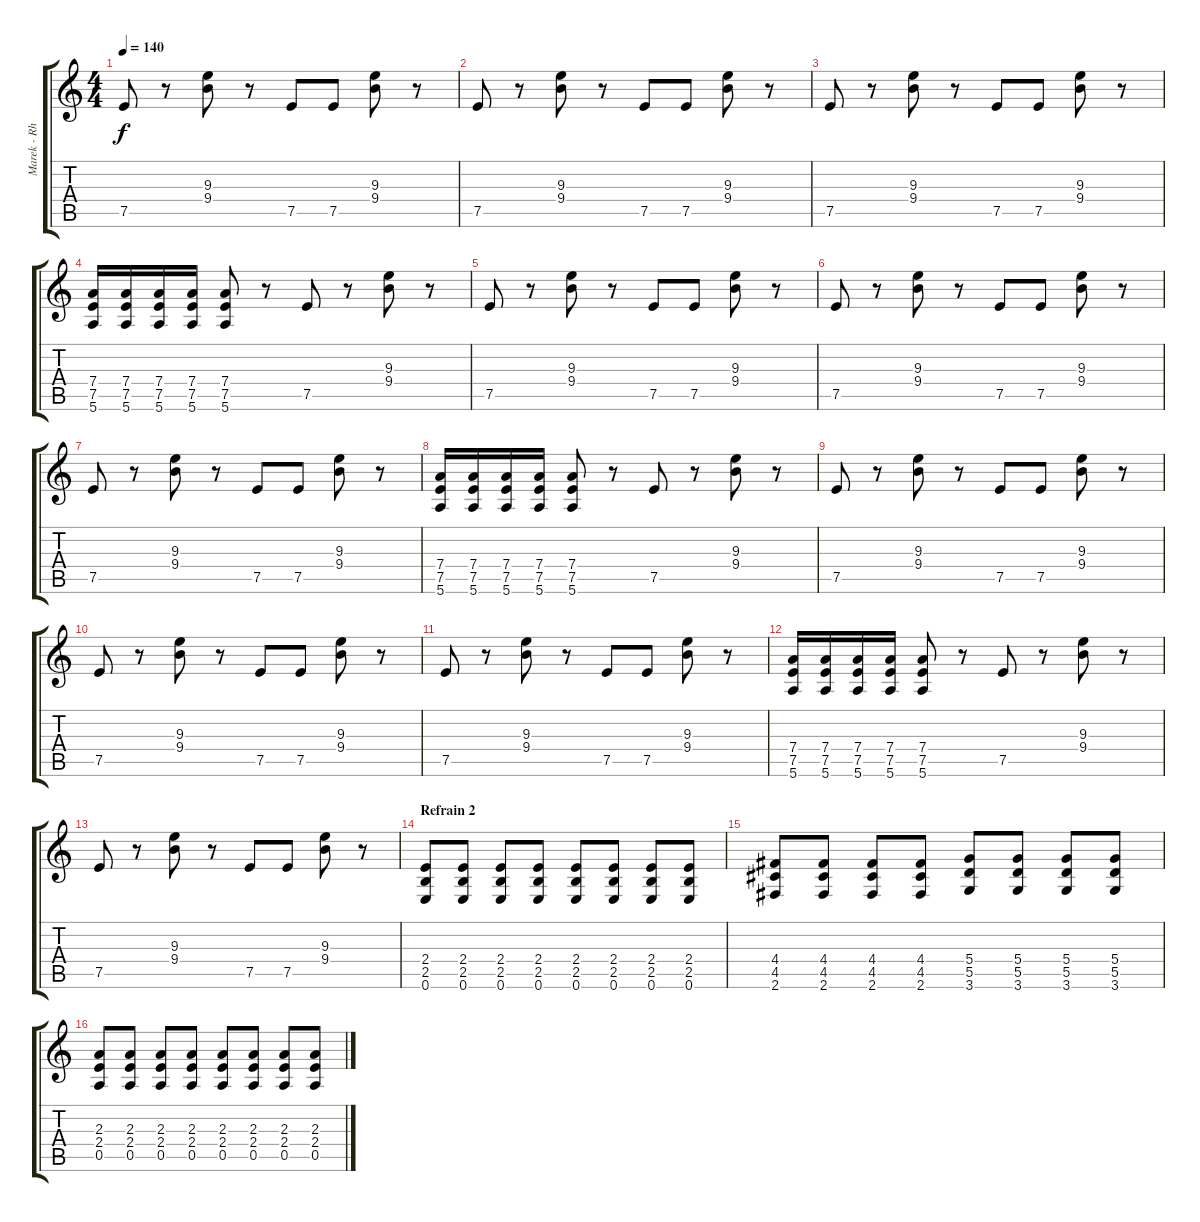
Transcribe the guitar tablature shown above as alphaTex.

\track ("Marek - Rhythm Guitar 1" "Marek - Rh") {instrument distortionguitar}
\staff {score tabs}
\tuning (E4 B3 G3 D3 A2 E2) {hide}
\ts (4 4)
\tempo 140
\clef g2
\ks c
7.5.8{dy f} r.8 (9.3 9.4).8 r.8 7.5.8 7.5.8 (9.3 9.4).8 r.8 |
7.5.8 r.8 (9.3 9.4).8 r.8 7.5.8 7.5.8 (9.3 9.4).8 r.8 |
7.5.8 r.8 (9.3 9.4).8 r.8 7.5.8 7.5.8 (9.3 9.4).8 r.8 |
(7.4 7.5 5.6).16 (7.4 7.5 5.6).16 (7.4 7.5 5.6).16 (7.4 7.5 5.6).16 (7.4 7.5 5.6).8 r.8 7.5.8 r.8 (9.3 9.4).8 r.8 |
7.5.8 r.8 (9.3 9.4).8 r.8 7.5.8 7.5.8 (9.3 9.4).8 r.8 |
7.5.8 r.8 (9.3 9.4).8 r.8 7.5.8 7.5.8 (9.3 9.4).8 r.8 |
7.5.8 r.8 (9.3 9.4).8 r.8 7.5.8 7.5.8 (9.3 9.4).8 r.8 |
(7.4 7.5 5.6).16 (7.4 7.5 5.6).16 (7.4 7.5 5.6).16 (7.4 7.5 5.6).16 (7.4 7.5 5.6).8 r.8 7.5.8 r.8 (9.3 9.4).8 r.8 |
7.5.8 r.8 (9.3 9.4).8 r.8 7.5.8 7.5.8 (9.3 9.4).8 r.8 |
7.5.8 r.8 (9.3 9.4).8 r.8 7.5.8 7.5.8 (9.3 9.4).8 r.8 |
7.5.8 r.8 (9.3 9.4).8 r.8 7.5.8 7.5.8 (9.3 9.4).8 r.8 |
(7.4 7.5 5.6).16 (7.4 7.5 5.6).16 (7.4 7.5 5.6).16 (7.4 7.5 5.6).16 (7.4 7.5 5.6).8 r.8 7.5.8 r.8 (9.3 9.4).8 r.8 |
7.5.8 r.8 (9.3 9.4).8 r.8 7.5.8 7.5.8 (9.3 9.4).8 r.8 |
\section ("" "Refrain 2")
(2.4 2.5 0.6).8 (2.4 2.5 0.6).8 (2.4 2.5 0.6).8 (2.4 2.5 0.6).8 (2.4 2.5 0.6).8 (2.4 2.5 0.6).8 (2.4 2.5 0.6).8 (2.4 2.5 0.6).8 |
(4.4 4.5 2.6).8 (4.4 4.5 2.6).8 (4.4 4.5 2.6).8 (4.4 4.5 2.6).8 (5.4 5.5 3.6).8 (5.4 5.5 3.6).8 (5.4 5.5 3.6).8 (5.4 5.5 3.6).8 |
(2.3 2.4 0.5).8 (2.3 2.4 0.5).8 (2.3 2.4 0.5).8 (2.3 2.4 0.5).8 (2.3 2.4 0.5).8 (2.3 2.4 0.5).8 (2.3 2.4 0.5).8 (2.3 2.4 0.5).8
